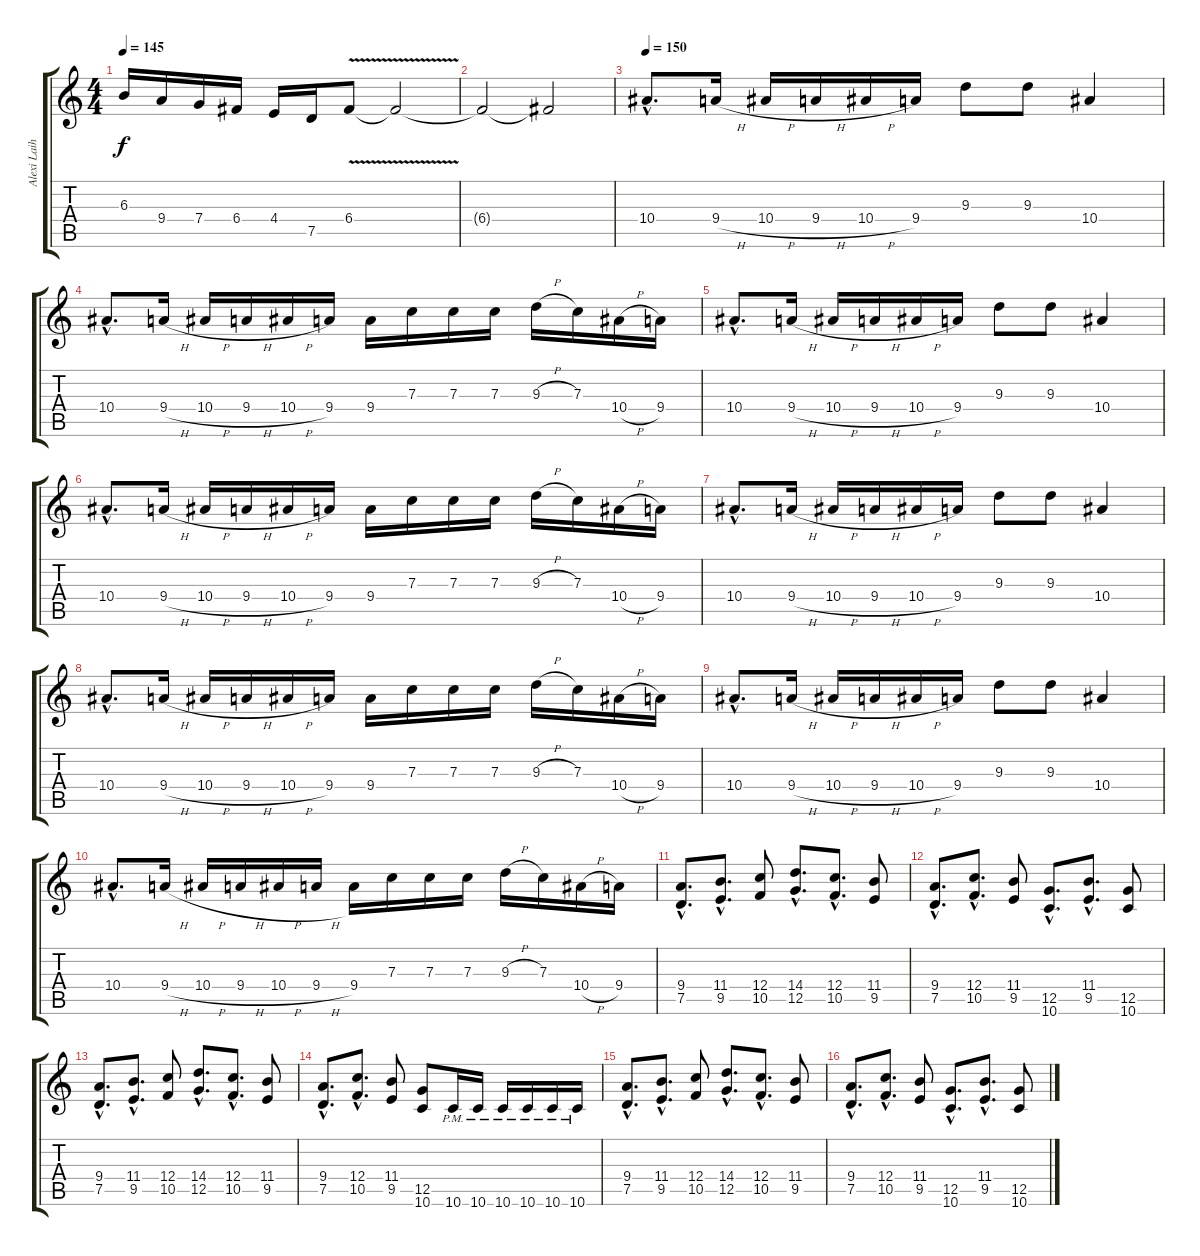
\track ("Alexi Laiho" "Alexi Laih") {instrument distortionguitar}
\staff {score tabs}
\tuning (D4 A3 F3 C3 G2 D2) {hide}
\ts (4 4)
\tempo 145
\clef g2
\ks c
6.3.16{dy f} 9.4.16 7.4.16 6.4.16 4.4.16 7.5.16 6.4{v}.8 6.4{t}.2 |
6.4{t}.2 6.4{t}.2 |
\tempo 150
10.4{hac}.8{d} 9.4{h}.16 10.4{h}.16 9.4{h}.16 10.4{h}.16 9.4.16 9.3.8 9.3.8 10.4.4 |
10.4{hac}.8{d} 9.4{h}.16 10.4{h}.16 9.4{h}.16 10.4{h}.16 9.4.16 9.4.16 7.3.16 7.3.16 7.3.16 9.3{h}.16 7.3.16 10.4{h}.16 9.4.16 |
10.4{hac}.8{d} 9.4{h}.16 10.4{h}.16 9.4{h}.16 10.4{h}.16 9.4.16 9.3.8 9.3.8 10.4.4 |
10.4{hac}.8{d} 9.4{h}.16 10.4{h}.16 9.4{h}.16 10.4{h}.16 9.4.16 9.4.16 7.3.16 7.3.16 7.3.16 9.3{h}.16 7.3.16 10.4{h}.16 9.4.16 |
10.4{hac}.8{d} 9.4{h}.16 10.4{h}.16 9.4{h}.16 10.4{h}.16 9.4.16 9.3.8 9.3.8 10.4.4 |
10.4{hac}.8{d} 9.4{h}.16 10.4{h}.16 9.4{h}.16 10.4{h}.16 9.4.16 9.4.16 7.3.16 7.3.16 7.3.16 9.3{h}.16 7.3.16 10.4{h}.16 9.4.16 |
10.4{hac}.8{d} 9.4{h}.16 10.4{h}.16 9.4{h}.16 10.4{h}.16 9.4.16 9.3.8 9.3.8 10.4.4 |
10.4{hac}.8{d} 9.4{h}.16 10.4{h}.16 9.4{h}.16 10.4{h}.16 9.4{h}.16 9.4.16 7.3.16 7.3.16 7.3.16 9.3{h}.16 7.3.16 10.4{h}.16 9.4.16 |
(9.4{hac} 7.5{hac}).8{d} (11.4{hac} 9.5{hac}).8{d} (12.4 10.5).8 (14.4{hac} 12.5{hac}).8{d} (12.4{hac} 10.5{hac}).8{d} (11.4 9.5).8 |
(9.4{hac} 7.5{hac}).8{d} (12.4{hac} 10.5{hac}).8{d} (11.4 9.5).8 (12.5{hac} 10.6{hac}).8{d} (11.4{hac} 9.5{hac}).8{d} (12.5 10.6).8 |
(9.4{hac} 7.5{hac}).8{d} (11.4{hac} 9.5{hac}).8{d} (12.4 10.5).8 (14.4{hac} 12.5{hac}).8{d} (12.4{hac} 10.5{hac}).8{d} (11.4 9.5).8 |
(9.4{hac} 7.5{hac}).8{d} (12.4{hac} 10.5{hac}).8{d} (11.4 9.5).8 (12.5 10.6).8 10.6{pm}.16 10.6{pm}.16 10.6{pm}.16 10.6{pm}.16 10.6{pm}.16 10.6{pm}.16 |
(9.4{hac} 7.5{hac}).8{d} (11.4{hac} 9.5{hac}).8{d} (12.4 10.5).8 (14.4{hac} 12.5{hac}).8{d} (12.4{hac} 10.5{hac}).8{d} (11.4 9.5).8 |
(9.4{hac} 7.5{hac}).8{d} (12.4{hac} 10.5{hac}).8{d} (11.4 9.5).8 (12.5{hac} 10.6{hac}).8{d} (11.4{hac} 9.5{hac}).8{d} (12.5 10.6).8
